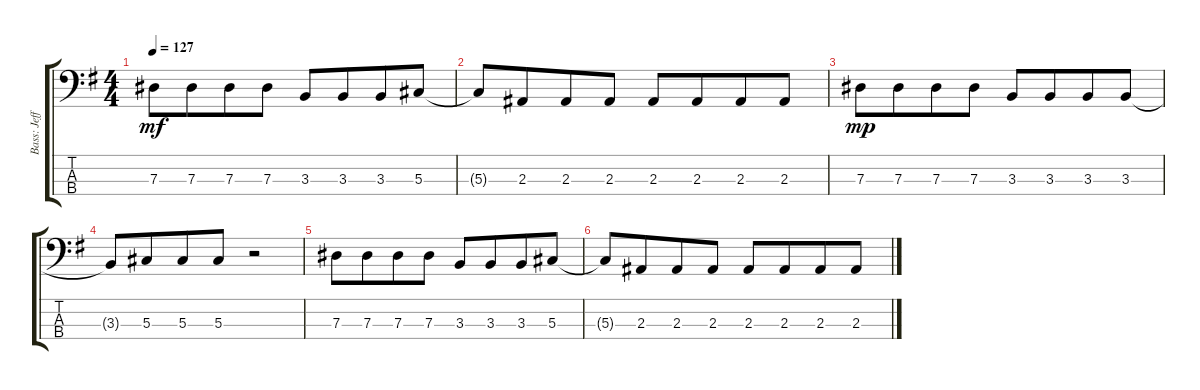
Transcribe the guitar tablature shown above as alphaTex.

\track ("Bass: Jeff" "Bass: Jeff") {instrument electricbassfinger}
\staff {score tabs}
\tuning (Gb2 Db2 Ab1 Eb1) {hide}
\ts (4 4)
\tempo 127
\clef f4
\ks g
7.3.8{dy mf} 7.3.8{beam merge} 7.3.8 7.3.8 3.3.8 3.3.8{beam merge} 3.3.8 5.3.8 |
5.3{t}.8 2.3.8{beam merge} 2.3.8 2.3.8 2.3.8 2.3.8{beam merge} 2.3.8 2.3.8 |
7.3.8{dy mp} 7.3.8{beam merge} 7.3.8 7.3.8 3.3.8 3.3.8{beam merge} 3.3.8 3.3.8 |
3.3{t}.8 5.3.8{beam merge} 5.3.8 5.3.8 r.2 |
7.3.8 7.3.8{beam merge} 7.3.8 7.3.8 3.3.8 3.3.8{beam merge} 3.3.8 5.3.8 |
5.3{t}.8 2.3.8{beam merge} 2.3.8 2.3.8 2.3.8 2.3.8{beam merge} 2.3.8 2.3.8
